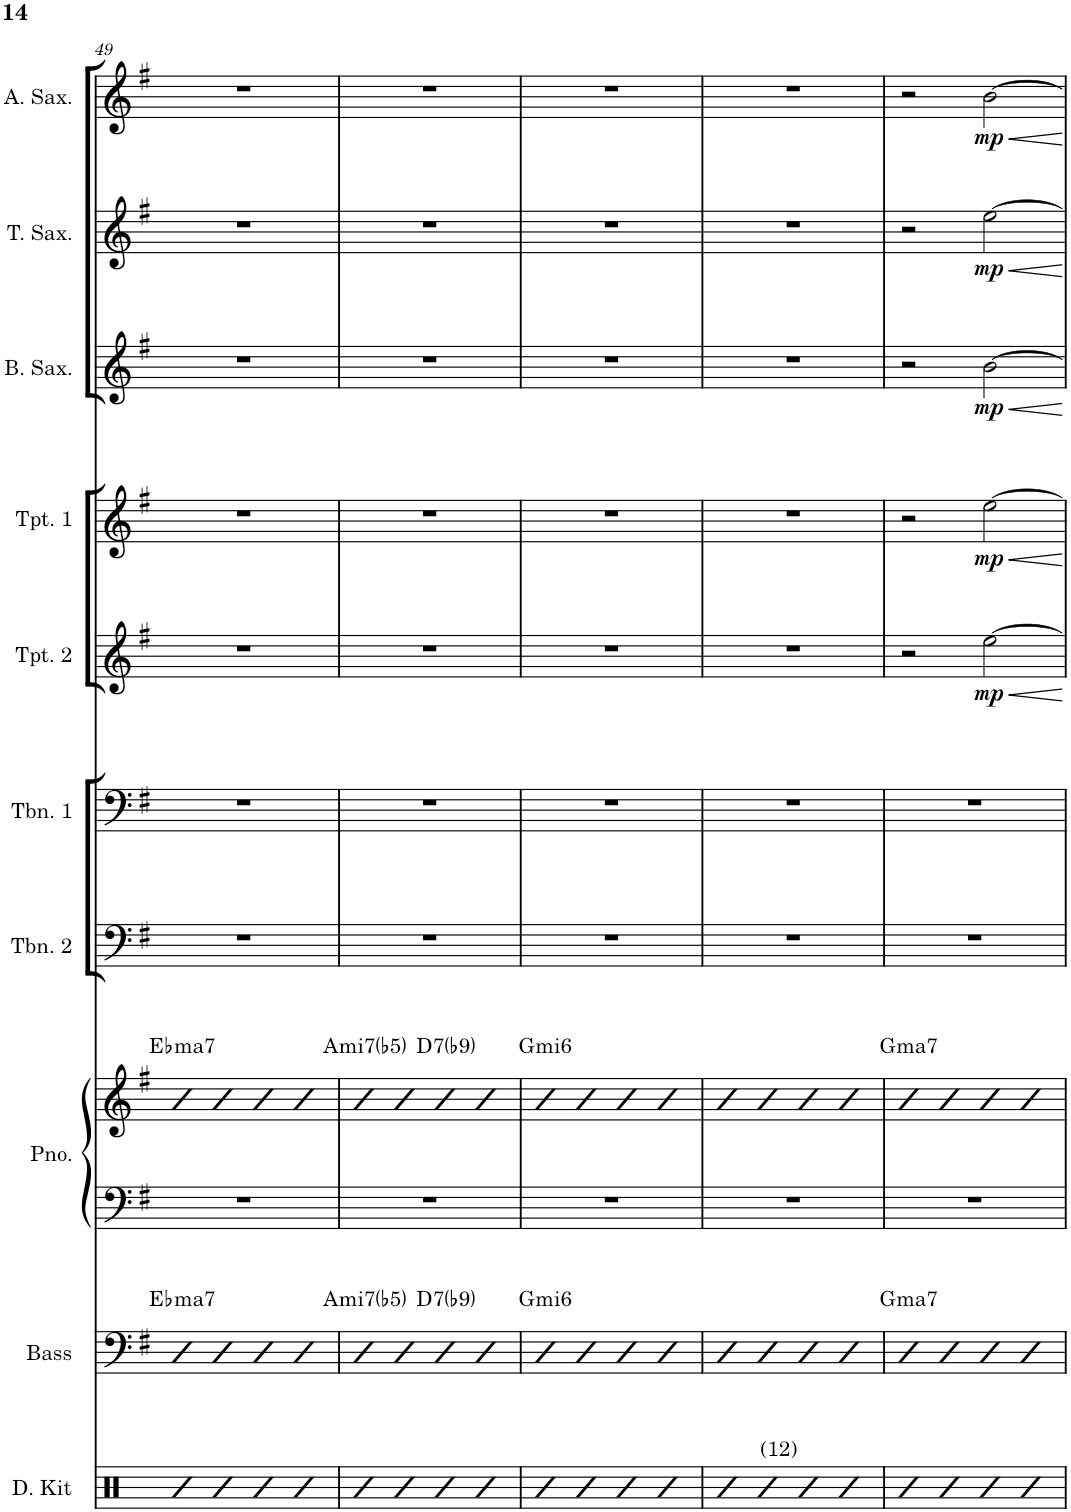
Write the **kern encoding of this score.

**kern	**kern	**harte	**kern	**kern	**harte	**kern	**kern	**kern	**dynam	**kern	**dynam	**kern	**dynam	**kern	**dynam	**kern	**dynam
*part10	*part9	*part9	*part8	*part8	*part8	*part7	*part6	*part5	*part5	*part4	*part4	*part3	*part3	*part2	*part2	*part1	*part1
*staff11	*staff10	*	*staff9	*staff8	*	*staff7	*staff6	*staff5	*staff5	*staff4	*staff4	*staff3	*staff3	*staff2	*staff2	*staff1	*staff1
*I"Drum Kit	*I"Acoustic Bass	*	*I"Piano	*	*	*I"Trombone 2	*I"Trombone 1	*I"Trumpet 2	*	*I"Trumpet 1	*	*I"Baritone Sax	*	*I"Tenor Sax	*	*I"Alto Sax	*
*I'D. Kit	*I'Bass	*	*I'Pno.	*	*	*I'Tbn. 2	*I'Tbn. 1	*I'Tpt. 2	*	*I'Tpt. 1	*	*I'B. Sax.	*	*I'T. Sax.	*	*I'A. Sax.	*
!!LO:PB:g=z
*clefX	*clefF4	*	*clefF4	*clefG2	*	*clefF4	*clefF4	*clefG2	*	*clefG2	*	*clefG2	*	*clefG2	*	*clefG2	*
*	*Trd7c12	*	*	*	*	*	*	*Trd1c2	*	*Trd1c2	*	*Trd12c21	*	*Trd8c14	*	*Trd5c9	*
*k[]	*k[f#]	*	*k[f#]	*k[f#]	*	*k[f#]	*k[f#]	*k[f#]	*	*k[f#]	*	*k[f#]	*	*k[f#]	*	*k[f#]	*
*M4/4	*M4/4	*	*M4/4	*M4/4	*	*M4/4	*M4/4	*M4/4	*	*M4/4	*	*M4/4	*	*M4/4	*	*M4/4	*
=49	=49	=49	=49	=49	=49	=49	=49	=49	=49	=49	=49	=49	=49	=49	=49	=49	=49
!	!	!LO:H:kt=ma7	!	!	!LO:H:kt=ma7	!	!	!	!	!	!	!	!	!	!	!	!
4R	4bbn	Eb:maj7	1r	4bn	Eb:maj7	1r	1r	1r	.	1r	.	1r	.	1r	.	1r	.
4R	4bb	.	.	4b	.	.	.	.	.	.	.	.	.	.	.	.	.
4R	4bb	.	.	4b	.	.	.	.	.	.	.	.	.	.	.	.	.
4R	4bb	.	.	4b	.	.	.	.	.	.	.	.	.	.	.	.	.
=50	=50	=50	=50	=50	=50	=50	=50	=50	=50	=50	=50	=50	=50	=50	=50	=50	=50
!	!	!LO:H:kt=mi7(b5)	!	!	!LO:H:kt=mi7(b5)	!	!	!	!	!	!	!	!	!	!	!	!
4R	4bb	A:hdim7	1r	4b	A:hdim7	1r	1r	1r	.	1r	.	1r	.	1r	.	1r	.
4R	4bb	.	.	4b	.	.	.	.	.	.	.	.	.	.	.	.	.
!	!	!LO:H:kt=7	!	!	!LO:H:kt=7	!	!	!	!	!	!	!	!	!	!	!	!
4R	4bb	D:7(b9)	.	4b	D:7(b9)	.	.	.	.	.	.	.	.	.	.	.	.
4R	4bb	.	.	4b	.	.	.	.	.	.	.	.	.	.	.	.	.
=51	=51	=51	=51	=51	=51	=51	=51	=51	=51	=51	=51	=51	=51	=51	=51	=51	=51
!	!	!LO:H:kt=mi6	!	!	!LO:H:kt=mi6	!	!	!	!	!	!	!	!	!	!	!	!
4R	4bbn	G:min6	1r	4bn	G:min6	1r	1r	1r	.	1r	.	1r	.	1r	.	1r	.
4R	4bb	.	.	4b	.	.	.	.	.	.	.	.	.	.	.	.	.
4R	4bb	.	.	4b	.	.	.	.	.	.	.	.	.	.	.	.	.
4R	4bb	.	.	4b	.	.	.	.	.	.	.	.	.	.	.	.	.
=52	=52	=52	=52	=52	=52	=52	=52	=52	=52	=52	=52	=52	=52	=52	=52	=52	=52
4R	4bb	.	1r	4b	.	1r	1r	1r	.	1r	.	1r	.	1r	.	1r	.
!LO:TX:a:t=(12)	!	!	!	!	!	!	!	!	!	!	!	!	!	!	!	!	!
4R	4bb	.	.	4b	.	.	.	.	.	.	.	.	.	.	.	.	.
4R	4bb	.	.	4b	.	.	.	.	.	.	.	.	.	.	.	.	.
4R	4bb	.	.	4b	.	.	.	.	.	.	.	.	.	.	.	.	.
=53	=53	=53	=53	=53	=53	=53	=53	=53	=53	=53	=53	=53	=53	=53	=53	=53	=53
!	!	!LO:H:kt=ma7	!	!	!LO:H:kt=ma7	!	!	!	!	!	!	!	!	!	!	!	!
4R	4bb	G:maj7	1r	4b	G:maj7	1r	1r	2r	.	2r	.	2r	.	2r	.	2r	.
4R	4bb	.	.	4b	.	.	.	.	.	.	.	.	.	.	.	.	.
!	!	!	!	!	!	!	!	!	!LO:DY:b	!	!LO:DY:b	!	!LO:DY:b	!	!LO:DY:b	!	!LO:DY:b
4R	4bb	.	.	4b	.	.	.	[2ee\	mp	[2ee\	mp	[2b\	mp	[2ee\	mp	[2b\	mp
4R	4bb	.	.	4b	.	.	.	.	.	.	.	.	.	.	.	.	.
=	=	=	=	=	=	=	=	=	=	=	=	=	=	=	=	=	=
*-	*-	*-	*-	*-	*-	*-	*-	*-	*-	*-	*-	*-	*-	*-	*-	*-	*-
